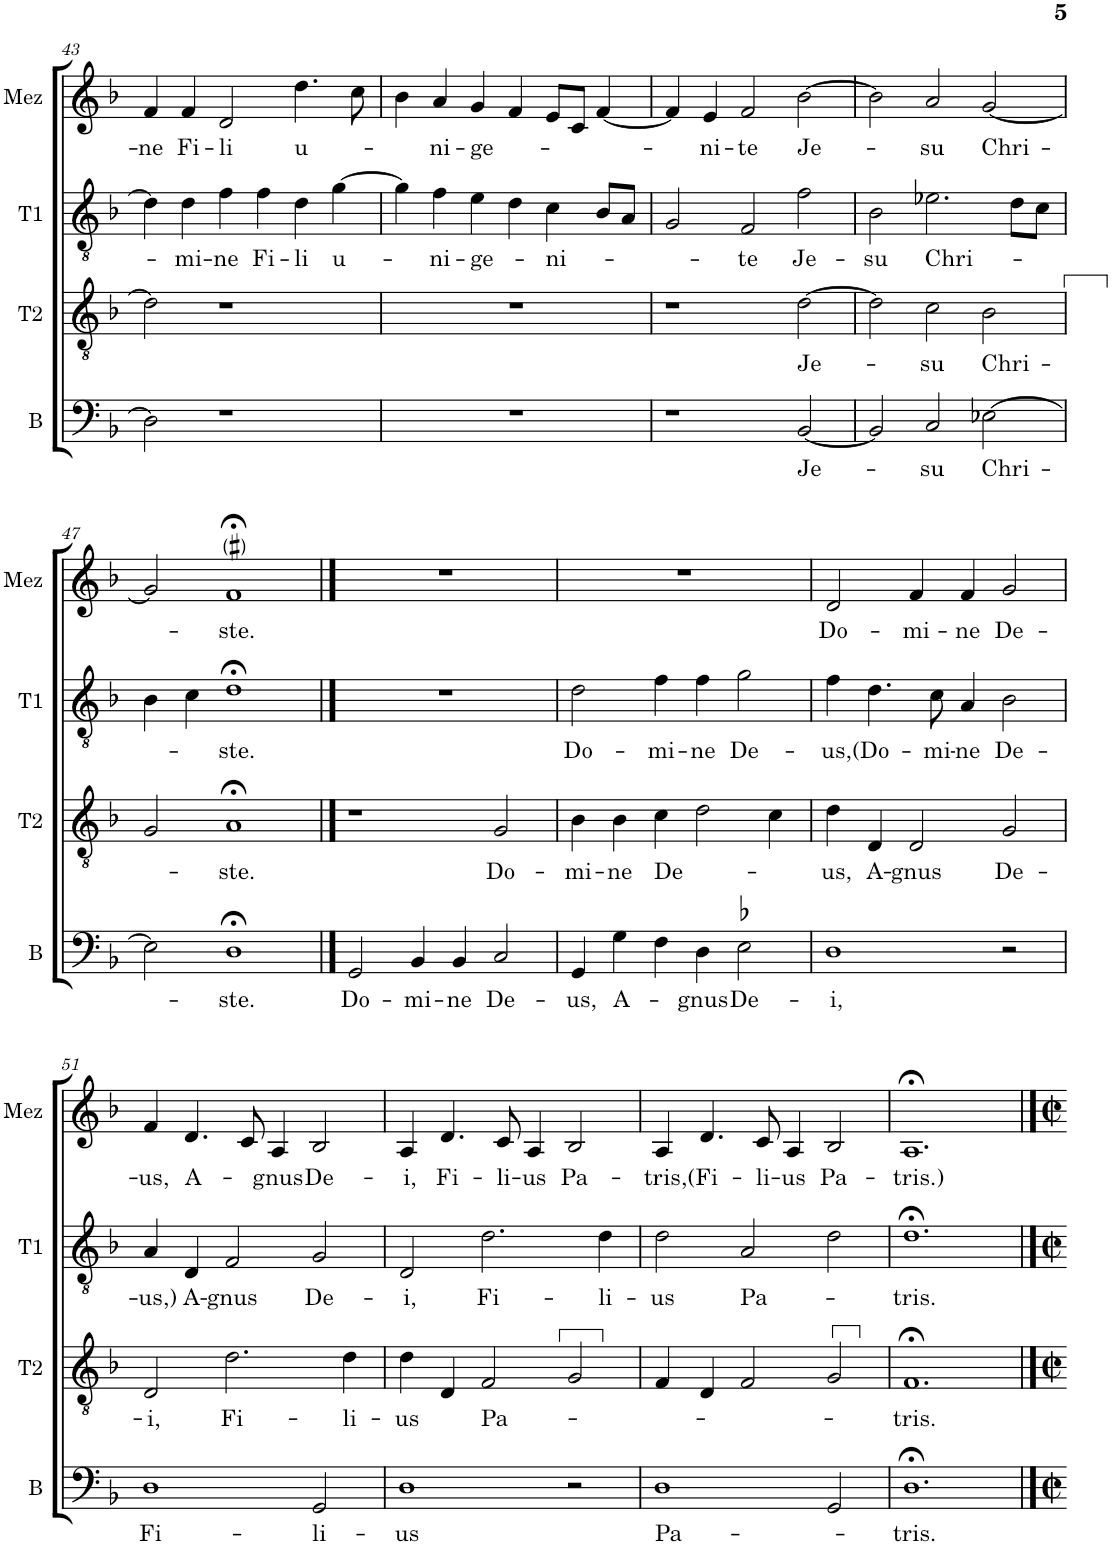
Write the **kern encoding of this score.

**kern	**text	**kern	**text	**kern	**text	**kern	**text
*part4	*part4	*part3	*part3	*part2	*part2	*part1	*part1
*staff4	*staff4	*staff3	*staff3	*staff2	*staff2	*staff1	*staff1
*I"B	*	*I"T2	*	*I"T1	*	*I"Mez	*
*I'B	*	*I'T2	*	*I'T1	*	*I'Mez	*
!!LO:PB:g=z
*clefF4	*	*clefGv2	*	*clefGv2	*	*clefG2	*
*	*	*	*	*Trd4c7	*	*	*
*k[b-]	*	*k[b-]	*	*k[b-]	*	*k[b-]	*
*M3/2	*	*M3/2	*	*M3/2	*	*M3/2	*
=43	=43	=43	=43	=43	=43	=43	=43
!	!	!	!	!	!	!	!LO:LY:b
2D\]	.	2d\]	.	4d\]	.	4f/	-ne
!	!	!	!	!	!LO:LY:b	!	!LO:LY:b
.	.	.	.	4d\	-mi-	4f/	Fi-
!	!	!	!	!	!LO:LY:b	!	!LO:LY:b
1r	.	1r	.	4f\	-ne	2d/	-li
!	!	!	!	!	!LO:LY:b	!	!
.	.	.	.	4f\	Fi-	.	.
!	!	!	!	!	!LO:LY:b	!	!LO:LY:b
.	.	.	.	4d\	-li	4.dd\	u-
!	!	!	!	!	!LO:LY:b	!	!
.	.	.	.	[4g\	u-	.	.
.	.	.	.	.	.	8cc\	.
=44	=44	=44	=44	=44	=44	=44	=44
1.r	.	1.r	.	4g\]	.	4b-\	.
!	!	!	!	!	!LO:LY:b	!	!LO:LY:b
.	.	.	.	4f\	-ni-	4a/	-ni-
!	!	!	!	!	!LO:LY:b	!	!LO:LY:b
.	.	.	.	4e\	-ge-	4g/	-ge-
.	.	.	.	4d\	.	4f/	.
!	!	!	!	!	!LO:LY:b	!	!
.	.	.	.	4c\	-ni-	8e/L	.
.	.	.	.	.	.	8c/J	.
.	.	.	.	8B-/L	.	[4f/	.
.	.	.	.	8A/J	.	.	.
=45	=45	=45	=45	=45	=45	=45	=45
1r	.	1r	.	2G/	.	4f/]	.
!	!	!	!	!	!	!	!LO:LY:b
.	.	.	.	.	.	4e/	-ni-
!	!	!	!	!	!LO:LY:b	!	!LO:LY:b
.	.	.	.	2F/	-te	2f/	-te
!	!LO:LY:b	!	!LO:LY:b	!	!LO:LY:b	!	!LO:LY:b
[2BB-/	Je-	[2d\	Je-	2f\	Je-	[2b-\	Je-
=46	=46	=46	=46	=46	=46	=46	=46
!	!	!	!	!	!LO:LY:b	!	!
2BB-/]	.	2d\]	.	2B-\	-su	2b-\]	.
!	!LO:LY:b	!	!LO:LY:b	!	!LO:LY:b	!	!LO:LY:b
2C/	-su	2c\	-su	2.e-X\	Chri-	2a/	-su
!	!LO:LY:b	!	!LO:LY:b	!	!	!	!LO:LY:b
[2E-X\	Chri-	2B-\	Chri-	.	.	[2g/	Chri-
.	.	.	.	8d\L	.	.	.
.	.	.	.	8c\J	.	.	.
!!LO:LB:g=z
=47	=47	=47	=47	=47	=47	=47	=47
2E-\]	.	2G/	.	4B-\	.	2g/]	.
.	.	.	.	4c\	.	.	.
!	!LO:LY:b	!	!LO:LY:b	!	!LO:LY:b	!	!LO:LY:b
1D;<	-ste.	1A;<	-ste.	1d;<	-ste.	1f#i;<	-ste.
==48	==48	==48	==48	==48	==48	==48	==48
!	!LO:LY:b	!	!	!	!	!	!
2GG/	Do-	1r	.	1.r	.	1.r	.
!	!LO:LY:b	!	!	!	!	!	!
4BB-/	-mi-	.	.	.	.	.	.
!	!LO:LY:b	!	!	!	!	!	!
4BB-/	-ne	.	.	.	.	.	.
!	!LO:LY:b	!	!LO:LY:b	!	!	!	!
2C/	De-	2G/	Do-	.	.	.	.
=49	=49	=49	=49	=49	=49	=49	=49
!	!LO:LY:b	!	!LO:LY:b	!	!LO:LY:b	!	!
4GG/	-us,	4B-\	-mi-	2d\	Do-	1.r	.
!	!LO:LY:b	!	!LO:LY:b	!	!	!	!
4G\	A-	4B-\	-ne	.	.	.	.
!	!	!	!LO:LY:b	!	!LO:LY:b	!	!
4F\	.	4c\	De-	4f\	-mi-	.	.
!	!LO:LY:b	!	!	!	!LO:LY:b	!	!
4D\	-gnus	2d\	.	4f\	-ne	.	.
!	!LO:LY:b	!	!	!	!LO:LY:b	!	!
2E-X\	De-	.	.	2g\	De-	.	.
.	.	4c\	.	.	.	.	.
=50	=50	=50	=50	=50	=50	=50	=50
!	!LO:LY:b	!	!LO:LY:b	!	!LO:LY:b	!	!LO:LY:b
1D	-i,	4d\	-us,	4f\	-us,	2d/	Do-
!	!	!	!LO:LY:b	!	!LO:LY:b	!	!
.	.	4D/	A-	4.d\	(Do-	.	.
!	!	!	!LO:LY:b	!	!	!	!LO:LY:b
.	.	2D/	-gnus	.	.	4f/	-mi-
!	!	!	!	!	!LO:LY:b	!	!
.	.	.	.	8c\	-mi-	.	.
!	!	!	!	!	!LO:LY:b	!	!LO:LY:b
.	.	.	.	4A/	-ne	4f/	-ne
!	!	!	!LO:LY:b	!	!LO:LY:b	!	!LO:LY:b
2r	.	2G/	De-	2B-\	De-	2g/	De-
!!LO:LB:g=z
=51	=51	=51	=51	=51	=51	=51	=51
!	!LO:LY:b	!	!LO:LY:b	!	!LO:LY:b	!	!LO:LY:b
1D	Fi-	2D/	-i,	4A/	-us,)	4f/	-us,
!	!	!	!	!	!LO:LY:b	!	!LO:LY:b
.	.	.	.	4D/	A-	4.d/	A-
!	!	!	!LO:LY:b	!	!LO:LY:b	!	!
.	.	2.d\	Fi-	2F/	-gnus	.	.
.	.	.	.	.	.	8c/	.
!	!	!	!	!	!	!	!LO:LY:b
.	.	.	.	.	.	4A/	-gnus
!	!LO:LY:b	!	!	!	!LO:LY:b	!	!LO:LY:b
2GG/	-li-	.	.	2G/	De-	2B-/	De-
!	!	!	!LO:LY:b	!	!	!	!
.	.	4d\	-li-	.	.	.	.
=52	=52	=52	=52	=52	=52	=52	=52
!	!LO:LY:b	!	!LO:LY:b	!	!LO:LY:b	!	!LO:LY:b
1D	-us	4d\	-us	2D/	-i,	4A/	-i,
!	!	!	!	!	!	!	!LO:LY:b
.	.	4D/	.	.	.	4.d/	Fi-
!	!	!	!LO:LY:b	!	!LO:LY:b	!	!
.	.	2F/	Pa-	2.d\	Fi-	.	.
!	!	!	!	!	!	!	!LO:LY:b
.	.	.	.	.	.	8c/	-li-
!	!	!	!	!	!	!	!LO:LY:b
.	.	.	.	.	.	4A/	-us
!	!	!	!	!	!	!	!LO:LY:b
2r	.	2G/	.	.	.	2B-/	Pa-
!	!	!	!	!	!LO:LY:b	!	!
.	.	.	.	4d\	-li-	.	.
=53	=53	=53	=53	=53	=53	=53	=53
!	!LO:LY:b	!	!	!	!LO:LY:b	!	!LO:LY:b
1D	Pa-	4F/	.	2d\	-us	4A/	-tris,
!	!	!	!	!	!	!	!LO:LY:b
.	.	4D/	.	.	.	4.d/	(Fi-
!	!	!	!	!	!LO:LY:b	!	!
.	.	2F/	.	2A/	Pa-	.	.
!	!	!	!	!	!	!	!LO:LY:b
.	.	.	.	.	.	8c/	-li-
!	!	!	!	!	!	!	!LO:LY:b
.	.	.	.	.	.	4A/	-us
!	!	!	!	!	!	!	!LO:LY:b
2GG/	.	2G/	.	2d\	.	2B-/	Pa-
=54	=54	=54	=54	=54	=54	=54	=54
!	!LO:LY:b	!	!LO:LY:b	!	!LO:LY:b	!	!LO:LY:b
1.D;<	-tris.	1.F;<	-tris.	1.d;<	-tris.	1.A;<	-tris.)
==	==	==	==	==	==	==	==
*-	*-	*-	*-	*-	*-	*-	*-
